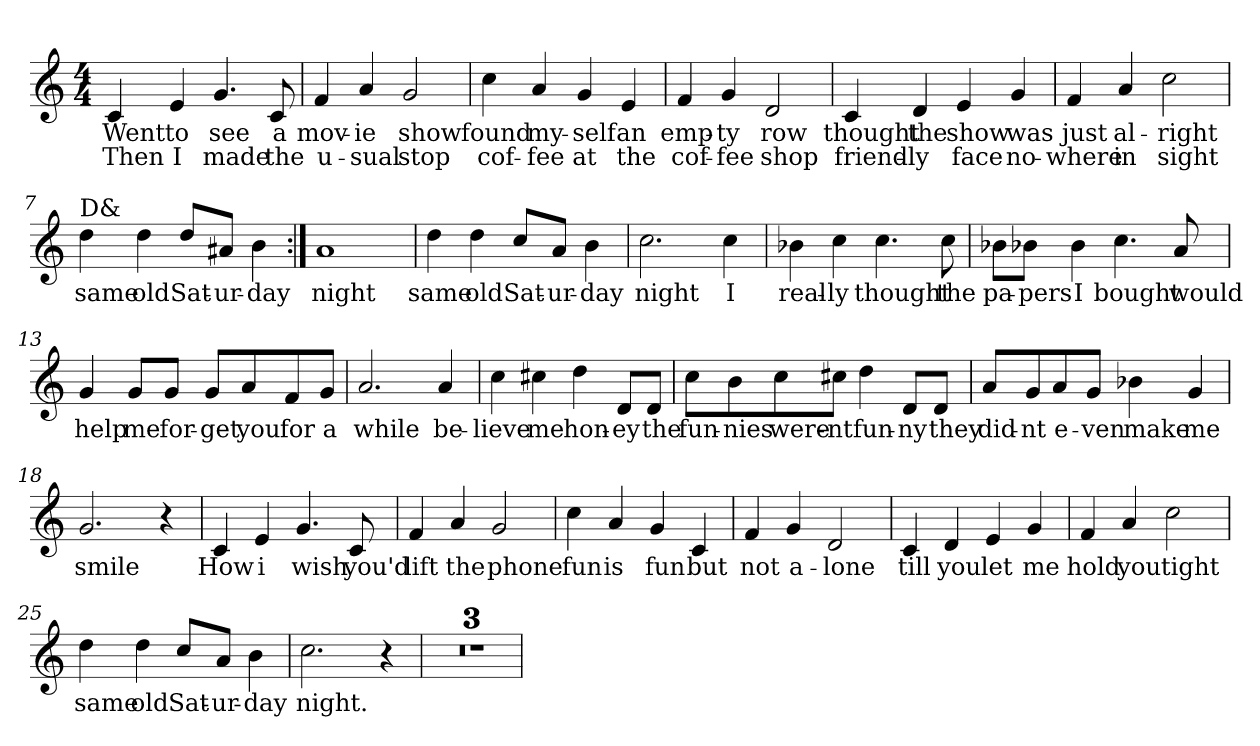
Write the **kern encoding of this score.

**kern	**text	**text
*part1	*part1	*part1
*staff1	*staff1	*staff1
*clefG2	*	*
*k[]	*	*
*C:	*	*
*M4/4	*	*
=1	=1	=1
4c/	Went	Then
4e/	to	I
4.g/	see	made
8c/	a	the
=2	=2	=2
4f/	mov-	u-
4a/	-ie	-sual
2g/	show	stop
=3	=3	=3
4cc\	found	cof-
4a/	my-	-fee
4g/	-self	at
4e/	an	the
=4	=4	=4
4f/	emp-	cof-
4g/	-ty	-fee
2d/	row	shop
!!LO:LB:g=z
=5	=5	=5
4c/	thought	friend-
4d/	the	-ly
4e/	show	face
4g/	was	no-
=6	=6	=6
4f/	just	-where
4a/	al-	in
2cc\	-right	sight
=7	=7	=7
!LO:TX:a:t=D&	!	!
4dd\	same	.
4dd\	old	.
8dd/L	Sat-	.
8a#X/J	-ur-	.
4b\	-day	.
=8:|!	=8:|!	=8:|!
1a	night	.
!!LO:LB:g=z
=9	=9	=9
4dd\	same	.
4dd\	old	.
8cc/L	Sat-	.
8a/J	-ur-	.
4b\	-day	.
=10	=10	=10
2.cc\	night	.
4cc\	I	.
=11	=11	=11
4b-X\	real-	.
4cc\	-ly	.
4.cc\	thought	.
8cc\	the	.
=12	=12	=12
8b-X\L	pa-	.
8b-X\J	-pers	.
4b-\	I	.
4.cc\	bought	.
8a/	would	.
!!LO:LB:g=z
=13	=13	=13
4g/	help	.
8g/L	me	.
8g/J	for-	.
8g/L	get	.
8a/	you	.
8f/	for	.
8g/J	a	.
=14	=14	=14
2.a/	while	.
4a/	be-	.
=15	=15	=15
4cc\	-lieve	.
4cc#X\	me	.
4dd\	hon-	.
8d/L	-ey	.
8d/J	the	.
!!LO:LB:g=z
=16	=16	=16
8cc\L	fun-	.
8b\	-nies	.
8cc\	were-	.
8cc#X\J	-nt	.
4dd\	fun-	.
8d/L	-ny	.
8d/J	they	.
=17	=17	=17
8a/L	did-	.
8g/	-nt	.
8a/	e-	.
8g/J	-ven	.
4b-X\	make	.
4g/	me	.
=18	=18	=18
2.g/	smile	.
4r	.	.
!!LO:LB:g=z
=19	=19	=19
4c/	How	.
4e/	i	.
4.g/	wish	.
8c/	you'd	.
=20	=20	=20
4f/	lift	.
4a/	the	.
2g/	phone	.
=21	=21	=21
4cc\	fun	.
4a/	is	.
4g/	fun	.
4c/	but	.
=22	=22	=22
4f/	not	.
4g/	a-	.
2d/	-lone	.
=23	=23	=23
4c/	till	.
4d/	you	.
4e/	let	.
4g/	me	.
!!LO:LB:g=z
=24	=24	=24
4f/	hold	.
4a/	you	.
2cc\	tight	.
=25	=25	=25
4dd\	same	.
4dd\	old	.
8cc/L	Sat-	.
8a/J	-ur-	.
4b\	-day	.
=26	=26	=26
2.cc\	night.	.
4r	.	.
=27	=27	=27
1r	.	.
=28	=28	=28
1r	.	.
==29	==29	==29
1r	.	.
=	=	=
*-	*-	*-
